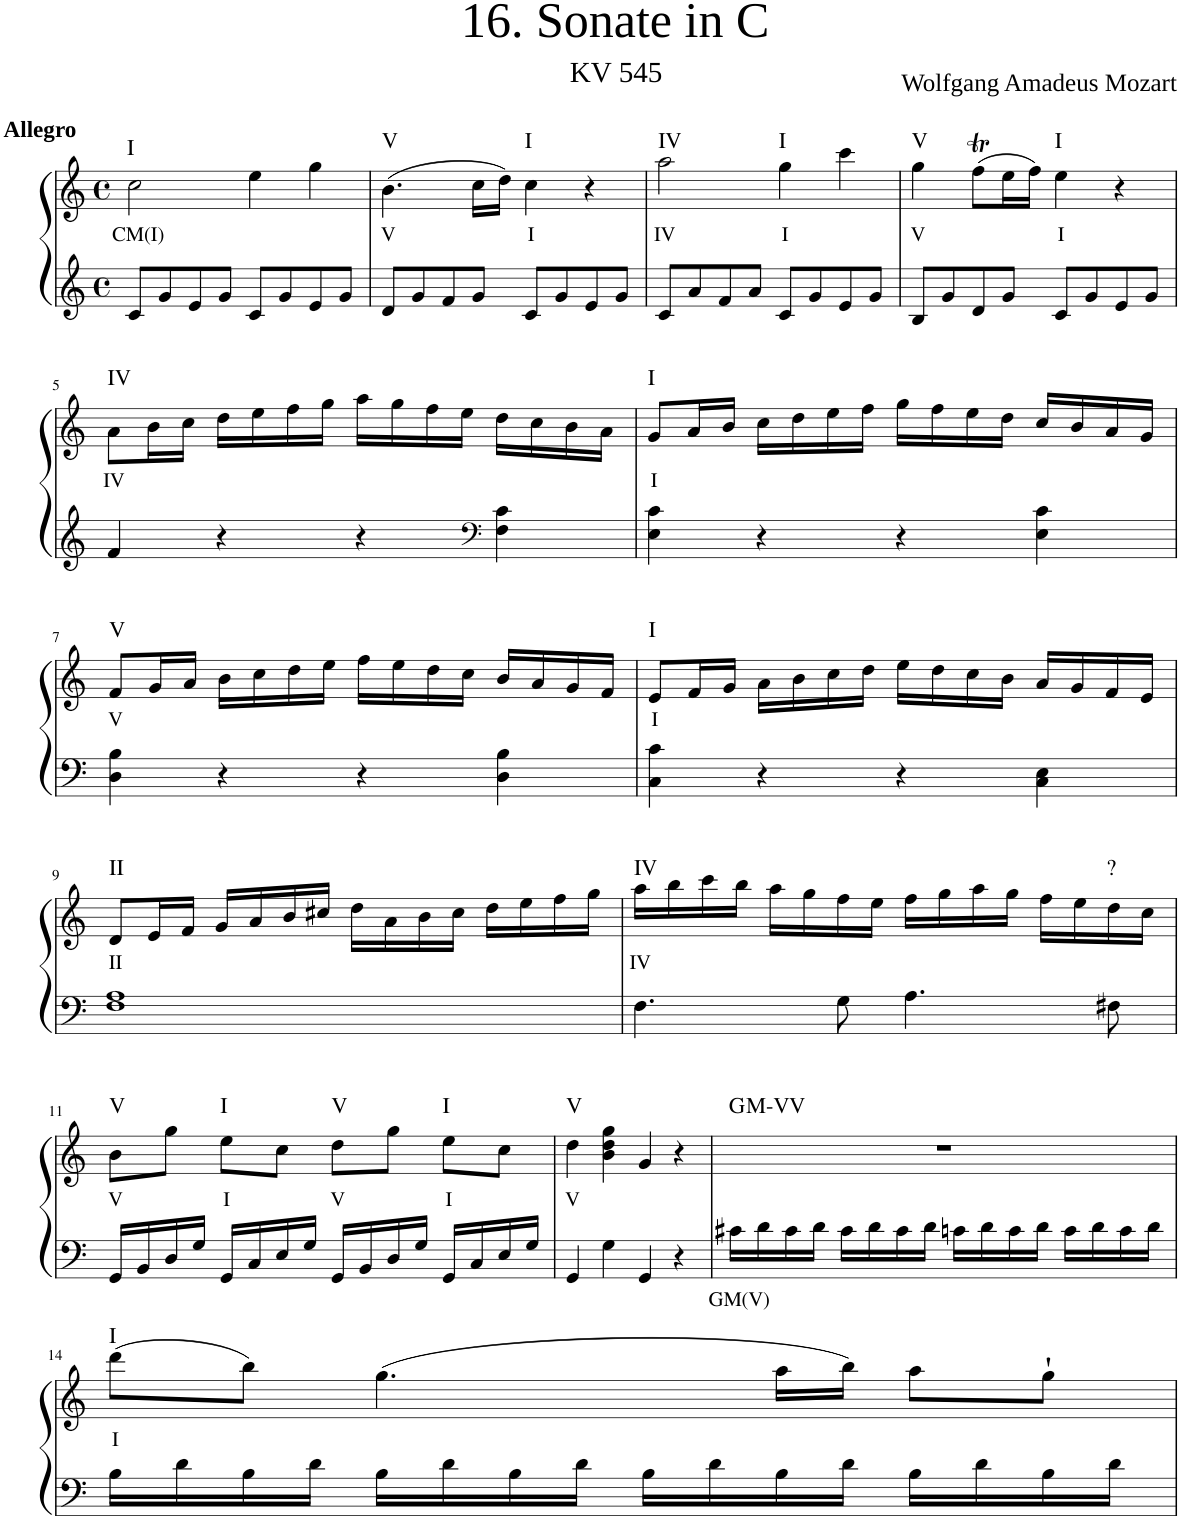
**kern	**text	**kern	**text	**harte
*part1	*part1	*part1	*part1	*part1
*staff2	*staff2	*staff1	*staff1	*
*I"Piano	*	*	*	*
*I'Pno	*	*	*	*
*clefG2	*	*clefG2	*	*
*k[]	*	*k[]	*	*
*M4/4	*	*M4/4	*	*
*met(c)	*	*met(c)	*	*
=1	=1	=1	=1	=1
!	!	!LO:TX:a:B:t=Allegro	!	!
!	!	!	!LO:LY:b	!LO:H:kt=I
8c/L	.	2cc\	CM(I)	N
8g/	.	.	.	.
8e/	.	.	.	.
8g/J	.	.	.	.
8c/L	.	4ee\	.	.
8g/	.	.	.	.
8e/	.	4gg\	.	.
8g/J	.	.	.	.
=2	=2	=2	=2	=2
!	!	!	!LO:LY:b	!LO:H:kt=V
8d/L	.	(4.b\	V	N
8g/	.	.	.	.
8f/	.	.	.	.
8g/J	.	16cc\LL	.	.
.	.	16dd\JJ)	.	.
!	!	!	!LO:LY:b	!LO:H:kt=I
8c/L	.	4cc\	I	N
8g/	.	.	.	.
8e/	.	4r	.	.
8g/J	.	.	.	.
=3	=3	=3	=3	=3
!	!	!	!LO:LY:b	!LO:H:kt=IV
8c/L	.	2aa\	IV	N
8a/	.	.	.	.
8f/	.	.	.	.
8a/J	.	.	.	.
!	!	!	!LO:LY:b	!LO:H:kt=I
8c/L	.	4gg\	I	N
8g/	.	.	.	.
8e/	.	4ccc\	.	.
8g/J	.	.	.	.
=4	=4	=4	=4	=4
!	!	!	!LO:LY:b	!LO:H:kt=V
8B/L	.	4gg\	V	N
8g/	.	.	.	.
8d/	.	(8ffT\L	.	.
8g/J	.	16ee\L	.	.
.	.	16ff\JJ)	.	.
!	!	!	!LO:LY:b	!LO:H:kt=I
8c/L	.	4ee\	I	N
8g/	.	.	.	.
8e/	.	4r	.	.
8g/J	.	.	.	.
!!LO:LB:g=z
=5	=5	=5	=5	=5
!	!	!	!LO:LY:b	!LO:H:kt=IV
4f/	.	8a\L	IV	N
.	.	16b\L	.	.
.	.	16cc\JJ	.	.
4r	.	16dd\LL	.	.
.	.	16ee\	.	.
.	.	16ff\	.	.
.	.	16gg\JJ	.	.
4r	.	16aa\LL	.	.
.	.	16gg\	.	.
.	.	16ff\	.	.
.	.	16ee\JJ	.	.
*clefF4	*	*	*	*
4F\ 4c\	.	16dd\LL	.	.
.	.	16cc\	.	.
.	.	16b\	.	.
.	.	16a\JJ	.	.
=6	=6	=6	=6	=6
!	!	!	!LO:LY:b	!LO:H:kt=I
4E\ 4c\	.	8g/L	I	N
.	.	16a/L	.	.
.	.	16b/JJ	.	.
4r	.	16cc\LL	.	.
.	.	16dd\	.	.
.	.	16ee\	.	.
.	.	16ff\JJ	.	.
4r	.	16gg\LL	.	.
.	.	16ff\	.	.
.	.	16ee\	.	.
.	.	16dd\JJ	.	.
4E\ 4c\	.	16cc/LL	.	.
.	.	16b/	.	.
.	.	16a/	.	.
.	.	16g/JJ	.	.
!!LO:LB:g=z
=7	=7	=7	=7	=7
!	!	!	!LO:LY:b	!LO:H:kt=V
4D\ 4B\	.	8f/L	V	N
.	.	16g/L	.	.
.	.	16a/JJ	.	.
4r	.	16b\LL	.	.
.	.	16cc\	.	.
.	.	16dd\	.	.
.	.	16ee\JJ	.	.
4r	.	16ff\LL	.	.
.	.	16ee\	.	.
.	.	16dd\	.	.
.	.	16cc\JJ	.	.
4D\ 4B\	.	16b/LL	.	.
.	.	16a/	.	.
.	.	16g/	.	.
.	.	16f/JJ	.	.
=8	=8	=8	=8	=8
!	!	!	!LO:LY:b	!LO:H:kt=I
4C\ 4c\	.	8e/L	I	N
.	.	16f/L	.	.
.	.	16g/JJ	.	.
4r	.	16a\LL	.	.
.	.	16b\	.	.
.	.	16cc\	.	.
.	.	16dd\JJ	.	.
4r	.	16ee\LL	.	.
.	.	16dd\	.	.
.	.	16cc\	.	.
.	.	16b\JJ	.	.
4C\ 4E\	.	16a/LL	.	.
.	.	16g/	.	.
.	.	16f/	.	.
.	.	16e/JJ	.	.
!!LO:LB:g=z
=9	=9	=9	=9	=9
!	!	!	!LO:LY:b	!LO:H:kt=II
1F 1A	.	8d/L	II	N
.	.	16e/L	.	.
.	.	16f/JJ	.	.
.	.	16g/LL	.	.
.	.	16a/	.	.
.	.	16b/	.	.
.	.	16cc#X/JJ	.	.
.	.	16dd\LL	.	.
.	.	16a\	.	.
.	.	16b\	.	.
.	.	16cc#\JJ	.	.
.	.	16dd\LL	.	.
.	.	16ee\	.	.
.	.	16ff\	.	.
.	.	16gg\JJ	.	.
=10	=10	=10	=10	=10
!	!	!	!LO:LY:b	!LO:H:kt=IV
4.F\	.	16aa\LL	IV	N
.	.	16bb\	.	.
.	.	16ccc\	.	.
.	.	16bb\JJ	.	.
.	.	16aa\LL	.	.
.	.	16gg\	.	.
8G\	.	16ff\	.	.
.	.	16ee\JJ	.	.
4.A\	.	16ff\LL	.	.
.	.	16gg\	.	.
.	.	16aa\	.	.
.	.	16gg\JJ	.	.
.	.	16ff\LL	.	.
.	.	16ee\	.	.
!	!	!	!	!LO:H:kt=?
8F#X\	.	16dd\	.	N
.	.	16cc\JJ	.	.
!!LO:LB:g=z
=11	=11	=11	=11	=11
!	!	!	!LO:LY:b	!LO:H:kt=V
16GG/LL	.	8b\L	V	N
16BB/	.	.	.	.
16D/	.	8gg\J	.	.
16G/JJ	.	.	.	.
!	!	!	!LO:LY:b	!LO:H:kt=I
16GG/LL	.	8ee\L	I	N
16C/	.	.	.	.
16E/	.	8cc\J	.	.
16G/JJ	.	.	.	.
!	!	!	!LO:LY:b	!LO:H:kt=V
16GG/LL	.	8dd\L	V	N
16BB/	.	.	.	.
16D/	.	8gg\J	.	.
16G/JJ	.	.	.	.
!	!	!	!LO:LY:b	!LO:H:kt=I
16GG/LL	.	8ee\L	I	N
16C/	.	.	.	.
16E/	.	8cc\J	.	.
16G/JJ	.	.	.	.
=12	=12	=12	=12	=12
!	!	!	!LO:LY:b	!LO:H:kt=V
4GG/	.	4dd\	V	N
4G\	.	4b\ 4dd\ 4gg\	.	.
4GG/	.	4g/	.	.
4r	.	4r	.	.
=13	=13	=13	=13	=13
!	!LO:LY:b	!	!	!LO:H:kt=M
16c#X\LL	GM(V)	1r	.	G:maj
16d\	.	.	.	.
16c#\	.	.	.	.
16d\JJ	.	.	.	.
16c#\LL	.	.	.	.
16d\	.	.	.	.
16c#\	.	.	.	.
16d\JJ	.	.	.	.
16cn\LL	.	.	.	.
16d\	.	.	.	.
16c\	.	.	.	.
16d\JJ	.	.	.	.
16c\LL	.	.	.	.
16d\	.	.	.	.
16c\	.	.	.	.
16d\JJ	.	.	.	.
!!LO:LB:g=z
=14	=14	=14	=14	=14
!	!	!	!LO:LY:b	!LO:H:kt=I
16B\LL	.	(8ddd\L	I	N
16d\	.	.	.	.
16B\	.	8bb\J)	.	.
16d\JJ	.	.	.	.
16B\LL	.	(4.gg\	.	.
16d\	.	.	.	.
16B\	.	.	.	.
16d\JJ	.	.	.	.
16B\LL	.	.	.	.
16d\	.	.	.	.
16B\	.	16aa\LL	.	.
16d\JJ	.	16bb\JJ)	.	.
16B\LL	.	8aa\L	.	.
16d\	.	.	.	.
16B\	.	8gg`\J	.	.
16d\JJ	.	.	.	.
=	=	=	=	=
*-	*-	*-	*-	*-
